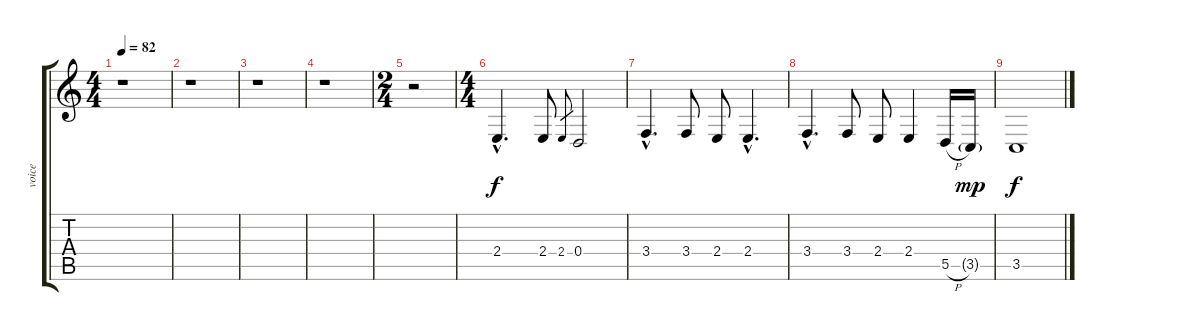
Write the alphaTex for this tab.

\track ("voice" "voice") {instrument synthvoice}
\staff {score tabs}
\tuning (E4 B3 G3 D3 A2 E2) {hide}
\ts (4 4)
\tempo 82
\clef g2
\ks c
r.1{dy f} |
r.1 |
r.1 |
r.1 |
\ts (2 4)
r.2 |
\ts (4 4)
2.4{hac}.4{d} 2.4.8 2.4.8{gr} 0.4.2 |
3.4{hac}.4{d} 3.4.8 2.4.8 2.4{hac}.4{d} |
3.4{hac}.4{d} 3.4.8 2.4.8 2.4.4 5.5{h}.16 3.5{g}.16{dy mp} |
3.5.1{dy f}
